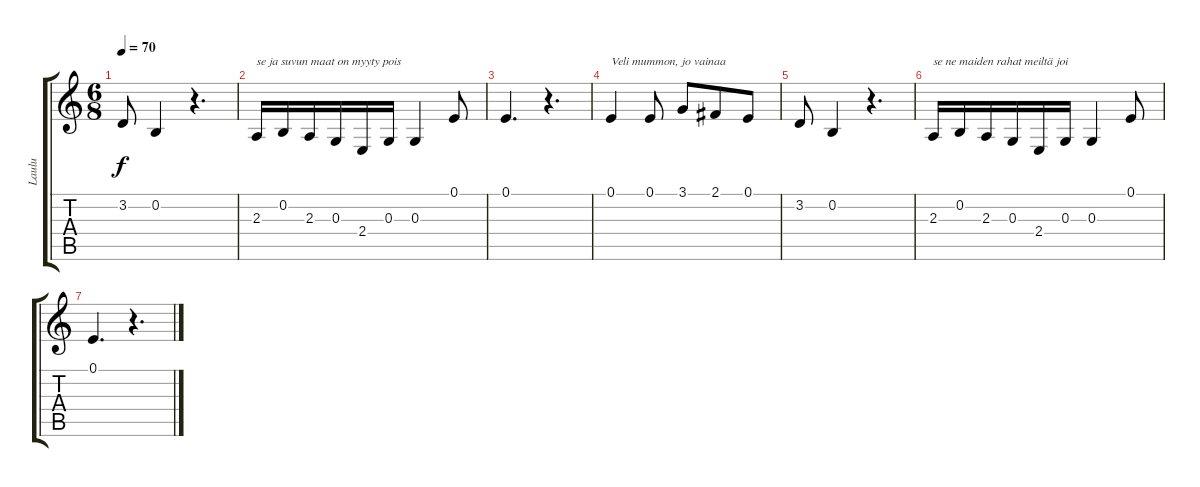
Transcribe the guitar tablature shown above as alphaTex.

\track ("Laulu" "Laulu") {instrument lead6voice}
\staff {score tabs}
\tuning (E4 B3 G3 D3 A2 E2) {hide}
\ts (6 8)
\tempo 70
\clef g2
\ks c
3.2.8{dy f} 0.2.4 r.4{d} |
2.3.16{txt "se ja suvun maat on myyty pois"} 0.2.16 2.3.16 0.3.16 2.4.16 0.3.16 0.3.4 0.1.8 |
0.1.4{d} r.4{d} |
0.1.4{txt "Veli mummon, jo vainaa"} 0.1.8 3.1.8 2.1.8 0.1.8 |
3.2.8 0.2.4 r.4{d} |
2.3.16{txt "se ne maiden rahat meiltä joi"} 0.2.16 2.3.16 0.3.16 2.4.16 0.3.16 0.3.4 0.1.8 |
0.1.4{d} r.4{d}
